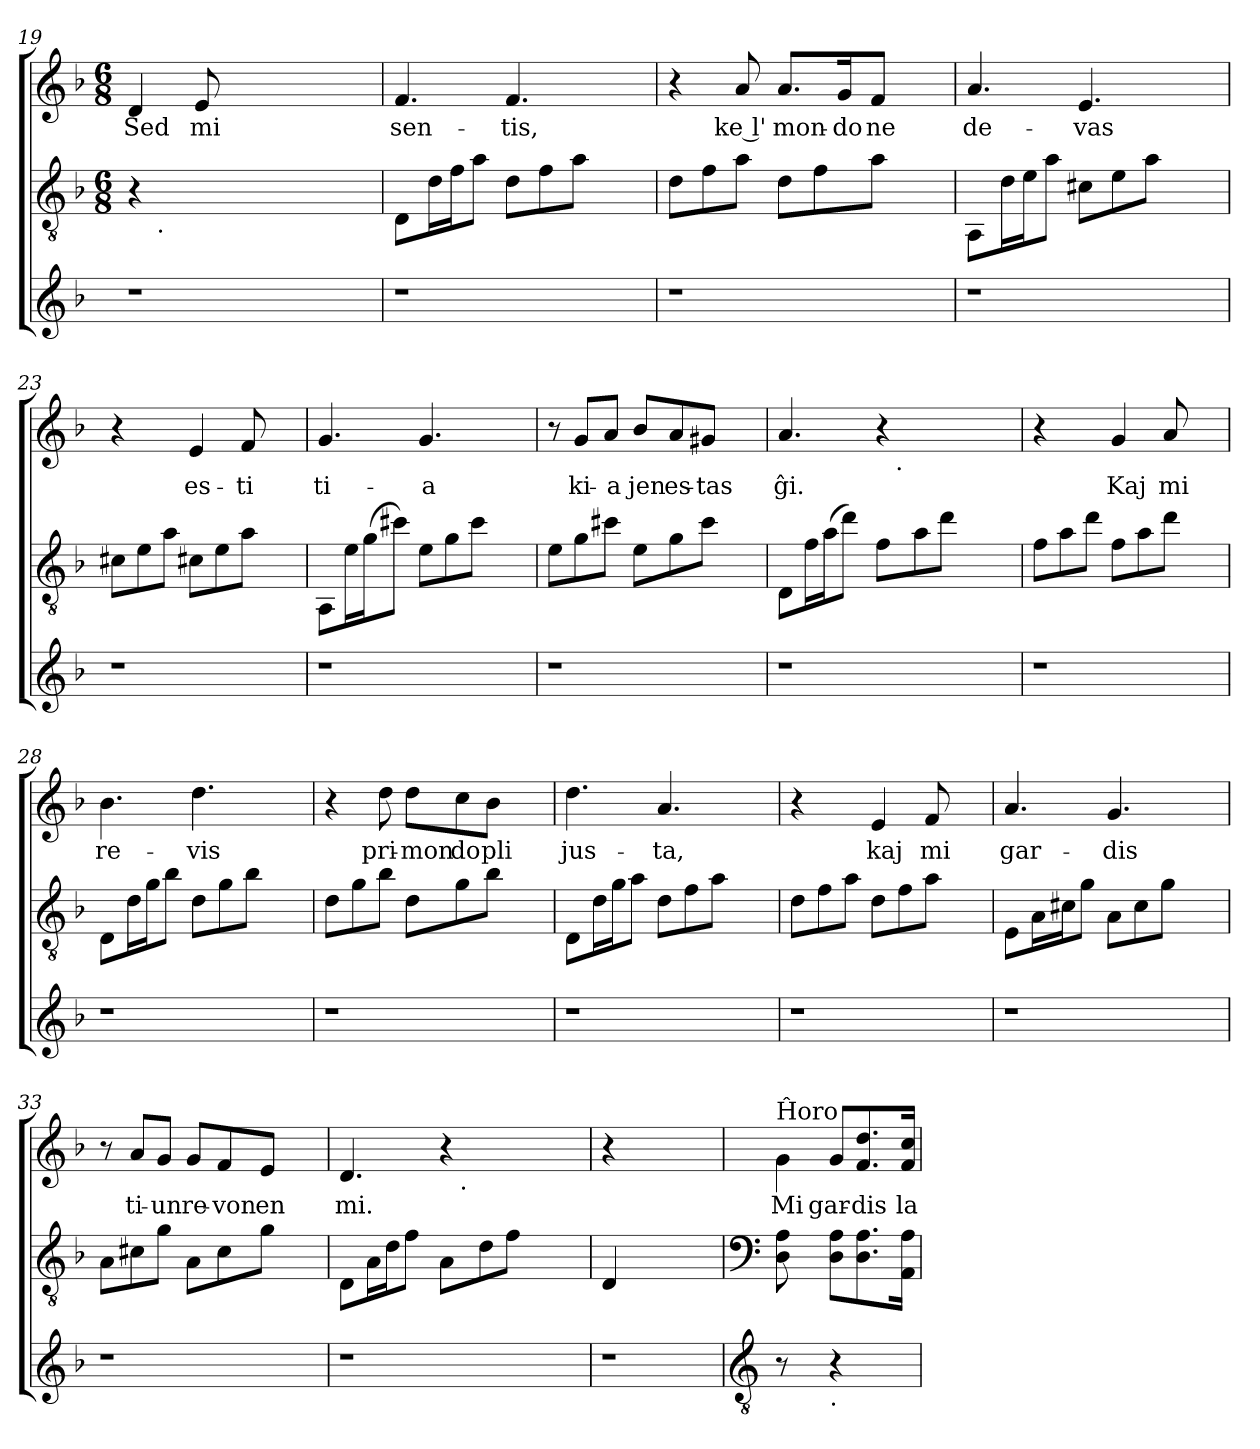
**kern	**kern	**kern	**text
*part3	*part2	*part1	*part1
*staff3	*staff2	*staff1	*staff1
!!LO:LB:g=z
*clefG2	*clefGv2	*clefG2	*
*k[b-]	*k[b-]	*k[b-]	*
*F:	*F:	*F:	*
*	*M6/8	*M6/8	*
=19	=19	=19	=19
!	!	!	!LO:LY:b
*	*^	*	*
1r	4r	16.ryy	4d/	Sed
!	!	!LO:TX:b:t=.	!	!
.	.	2ryy	.	.
!	!	!	!	!LO:LY:b
.	2.ryy	.	8e/	mi
.	.	.	2ryy	.
.	.	4ryy	.	.
.	.	8ryy	.	.
.	.	.	8ryy	.
.	.	32ryy	.	.
=20	=20	=20	=20	=20
!	!	!	!	!LO:LY:b
*	*v	*v	*	*
1r	8D\L	4.f/	sen-
.	16d\L	.	.
.	16f\J	.	.
.	8a\J	.	.
!	!	!	!LO:LY:b
.	8d\L	4.f/	-tis,
.	8f\	.	.
.	8a\J	.	.
.	4ryy	4ryy	.
=21	=21	=21	=21
1r	8d\L	4r	.
.	8f\	.	.
!	!	!	!LO:LY:b:rj
.	8a\J	8a/	ke l'
!	!	!	!LO:LY:b
.	8d\L	8.a/L	mon-
.	8f\	.	.
!	!	!	!LO:LY:b
.	.	16g/k	-do
!	!	!	!LO:LY:b
.	8a\J	8f/J	ne
.	4ryy	4ryy	.
=22	=22	=22	=22
!	!	!	!LO:LY:b
1r	8AA\L	4.a/	de-
.	16d\L	.	.
.	16e\J	.	.
.	8a\J	.	.
!	!	!	!LO:LY:b
.	8c#X\L	4.e/	-vas
.	8e\	.	.
.	8a\J	.	.
.	4ryy	4ryy	.
=23	=23	=23	=23
1r	8c#X\L	4r	.
.	8e\	.	.
.	8a\J	8ryy	.
!	!	!	!LO:LY:b
.	8c#X\L	4e/	es-
.	8e\	.	.
!	!	!	!LO:LY:b
.	8a\J	8f/	-ti
.	4ryy	4ryy	.
=24	=24	=24	=24
!	!	!	!LO:LY:b
1r	8AA\L	4.g/	ti-
.	16e\L	.	.
.	(>16g\J	.	.
.	8cc#X\J)	.	.
!	!	!	!LO:LY:b
.	8e\L	4.g/	-a
.	8g\	.	.
.	8cc#\J	.	.
.	4ryy	4ryy	.
!!LO:LB:g=z
=25	=25	=25	=25
1r	8e\L	8r	.
!	!	!	!LO:LY:b
.	8g\	8g/L	ki-
!	!	!	!LO:LY:b
.	8cc#X\J	8a/J	-a
!	!	!	!LO:LY:b
.	8e\L	8b-/L	jen
!	!	!	!LO:LY:b
.	8g\	8a/	es-
!	!	!	!LO:LY:b
.	8cc#\J	8g#X/J	-tas
.	4ryy	4ryy	.
=26	=26	=26	=26
!	!	!	!LO:LY:b
*	*	*^	*
1r	8D\L	4.a/	3ryy	ĝi.
.	16f\L	.	.	.
.	(>16a\J	.	.	.
.	8dd\J)	.	.	.
.	.	.	12ryy	.
.	8f\L	4r	.	.
.	.	.	96ryy	.
!	!	!	!LO:TX:b:t=.	!
.	.	.	3ryy	.
.	8a\	.	.	.
.	8dd\J	4.ryy	.	.
.	4ryy	.	.	.
.	.	.	6ryy	.
.	.	.	24..ryy	.
*	*	*v	*v	*
=27	=27	=27	=27
1r	8f\L	4r	.
.	8a\	.	.
.	8dd\J	8ryy	.
!	!	!	!LO:LY:b
.	8f\L	4g/	Kaj
.	8a\	.	.
!	!	!	!LO:LY:b
.	8dd\J	8a/	mi
.	4ryy	4ryy	.
=28	=28	=28	=28
!	!	!	!LO:LY:b
1r	8D\L	4.b-\	re-
.	16d\L	.	.
.	16g\J	.	.
.	8b-\J	.	.
!	!	!	!LO:LY:b
.	8d\L	4.dd\	-vis
.	8g\	.	.
.	8b-\J	.	.
.	4ryy	4ryy	.
=29	=29	=29	=29
1r	8d\L	4r	.
.	8g\	.	.
!	!	!	!LO:LY:b
.	8b-\J	8dd\	pri-
!	!	!	!LO:LY:b
.	8d\L	8dd\L	-mon
!	!	!	!LO:LY:b
.	8g\	8cc\	do
!	!	!	!LO:LY:b
.	8b-\J	8b-\J	pli
.	4ryy	4ryy	.
!!LO:PB:g=z
=30	=30	=30	=30
!	!	!	!LO:LY:b
1r	8D\L	4.dd\	jus-
.	16d\L	.	.
.	16g\J	.	.
.	8a\J	.	.
!	!	!	!LO:LY:b
.	8d\L	4.a/	-ta,
.	8f\	.	.
.	8a\J	.	.
.	4ryy	4ryy	.
=31	=31	=31	=31
1r	8d\L	4r	.
.	8f\	.	.
.	8a\J	8ryy	.
!	!	!	!LO:LY:b
.	8d\L	4e/	kaj
.	8f\	.	.
!	!	!	!LO:LY:b
.	8a\J	8f/	mi
.	4ryy	4ryy	.
=32	=32	=32	=32
!	!	!	!LO:LY:b
1r	8E\L	4.a/	gar-
.	16A\L	.	.
.	16c#X\J	.	.
.	8g\J	.	.
!	!	!	!LO:LY:b
.	8A\L	4.g/	-dis
.	8c#\	.	.
.	8g\J	.	.
.	4ryy	4ryy	.
=33	=33	=33	=33
1r	8A\L	8r	.
!	!	!	!LO:LY:b
.	8c#X\	8a/L	ti-
!	!	!	!LO:LY:b
.	8g\J	8g/J	-un
!	!	!	!LO:LY:b
.	8A\L	8g/L	re-
!	!	!	!LO:LY:b
.	8c#\	8f/	-von
!	!	!	!LO:LY:b
.	8g\J	8e/J	en
.	4ryy	4ryy	.
=34	=34	=34	=34
!	!	!	!LO:LY:b
*	*	*^	*
1r	8D\L	4.d/	3ryy	mi.
.	16A\L	.	.	.
.	16d\J	.	.	.
.	8f\J	.	.	.
.	.	.	12ryy	.
.	8A\L	4r	.	.
.	.	.	96ryy	.
!	!	!	!LO:TX:b:t=.	!
.	.	.	3ryy	.
.	8d\	.	.	.
.	8f\J	4.ryy	.	.
.	4ryy	.	.	.
.	.	.	6ryy	.
.	.	.	24..ryy	.
*	*	*v	*v	*
=35	=35	=35	=35
1r	4D/	4r	.
.	2.ryy	2.ryy	.
!!LO:LB:g=z
=36	=36	=36	=36
*clefGv2	*clefF4	*	*
!	!	!LO:TX:a:t=Ĥoro	!
!	!	!LO:N:head=solid	!LO:LY:b
8r	8D\ 8A\	4g\	Mi
8ryy	8ryy	.	.
!LO:TX:b:t=.	!	!	!
!	!	!LO:N:head=solid	!LO:LY:b
4r	8D\ 8A\L	8g/L	gar-
!	!	!	!LO:LY:b
.	8.D\ 8.A\	8.f/ 8.dd/	-dis
8ryy	.	.	.
!	!	!	!LO:LY:b
.	16AA\ 16A\Jk	16f/ 16cc/Jk	la
=	=	=	=
*-	*-	*-	*-
